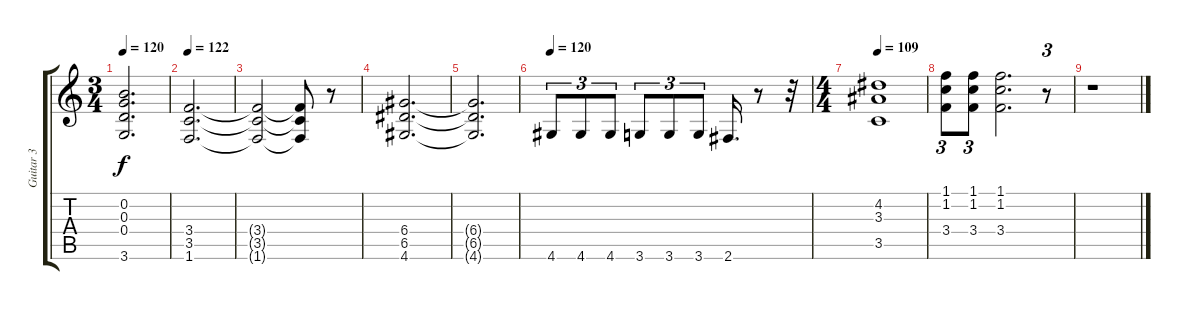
\track ("Guitar 3" "Guitar 3") {instrument overdrivenguitar}
\staff {score tabs}
\tuning (E4 B3 G3 D3 A2 E2) {hide}
\ts (3 4)
\tempo 120
\clef g2
\ks c
(0.2{t} 0.3{t} 0.4{t} 3.6{t}).2{d dy f} |
\tempo 122
(3.4 3.5 1.6).2{d} |
(3.4{t} 3.5{t} 1.6{t}).2 (3.4{t} 3.5{t} 1.6{t}).8 r.8 |
(6.4 6.5 4.6).2{d} |
(6.4{t} 6.5{t} 4.6{t}).2{d} |
\tempo 120
4.6.8{tu (3 2)} 4.6.8{tu (3 2)} 4.6.8{tu (3 2)} 3.6.8{tu (3 2)} 3.6.8{tu (3 2)} 3.6.8{tu (3 2)} 2.6.16{d} r.8 r.32 |
\ts (4 4)
\tempo 109
(4.2 3.3 3.5).1 |
(1.1 1.2 3.4).8{tu (3 2)} (1.1 1.2 3.4).8{tu (3 2)} (1.1 1.2 3.4).2{d} r.8{tu (3 2)} |
r.1
